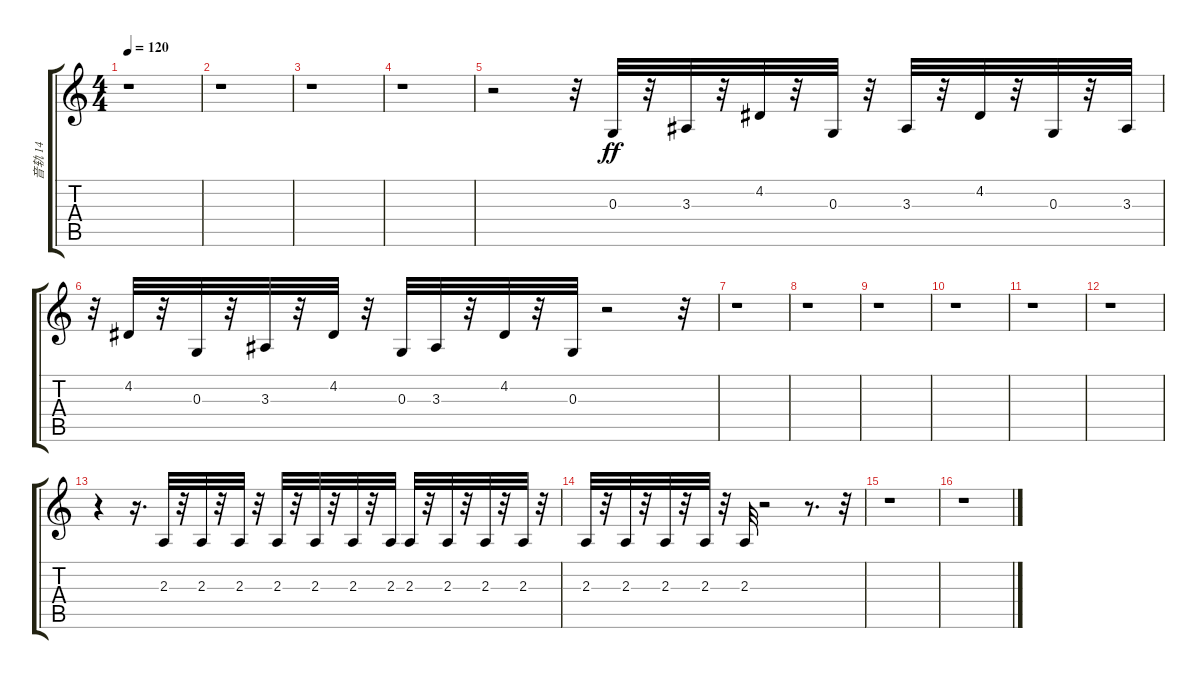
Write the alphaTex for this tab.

\track ("音轨 14" "音轨 14") {instrument fx5brightness}
\staff {score tabs}
\tuning (E4 B3 G3 D3 A2 E2) {hide}
\ts (4 4)
\tempo 120
\clef g2
\ks c
r.1{dy ff} |
r.1 |
r.1 |
r.1 |
r.2 r.32 0.3.32 r.32 3.3.32 r.32 4.2.32 r.32 0.3.32 r.32 3.3.32 r.32 4.2.32 r.32 0.3.32 r.32 3.3.32 |
r.32 4.2.32 r.32 0.3.32 r.32 3.3.32 r.32 4.2.32 r.32 0.3.32 3.3.32 r.32 4.2.32 r.32 0.3.32 r.2 r.32 |
r.1 |
r.1 |
r.1 |
r.1 |
r.1 |
r.1 |
r.4 r.16{d} 2.3.32 r.32 2.3.32 r.32 2.3.32 r.32 2.3.32 r.32 2.3.32 r.32 2.3.32 r.32 2.3.32 2.3.32 r.32 2.3.32 r.32 2.3.32 r.32 2.3.32 r.32 |
2.3.32 r.32 2.3.32 r.32 2.3.32 r.32 2.3.32 r.32 2.3.32 r.2 r.8{d} r.32 |
r.1 |
r.1
